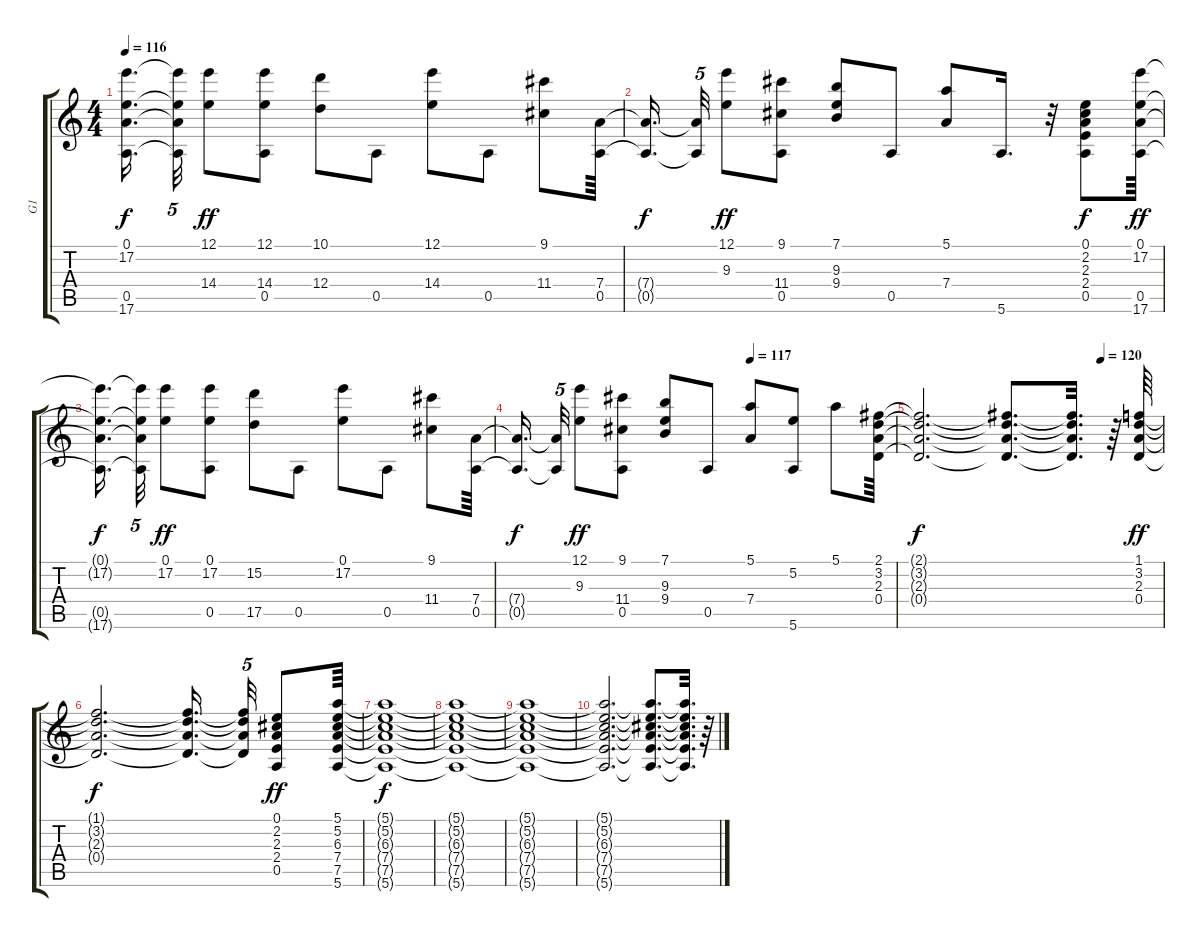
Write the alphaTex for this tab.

\track ("G1" "G1") {instrument acousticguitarsteel}
\staff {score tabs}
\tuning (E4 B3 G3 D3 A2 E2) {hide}
\ts (4 4)
\tempo 116
\clef g2
\ks c
(0.1{t} 17.2{t} 0.5{t} 17.6{t}).16{d dy f beam splitsecondary} (0.1{t} 17.2{t} 0.5{t} 17.6{t}).32{tu (5 4)} (12.1 14.4).8{dy ff} (12.1 14.4 0.5).8 (10.1 12.4).8 0.5.8 (12.1 14.4).8 0.5.8 (9.1 11.4).8 (7.4 0.5).64 |
(7.4{t} 0.5{t}).16{d dy f beam splitsecondary} (7.4{t} 0.5{t}).32{tu (5 4)} (12.1 9.3).8{dy ff} (9.1 11.4 0.5).8 (7.1 9.3 9.4).8 0.5.8 (5.1 7.4).8 5.6.16{d} r.32 (0.1 2.2 2.3 2.4 0.5).8{dy f} (0.1 17.2 0.5 17.6).64{dy ff} |
(0.1{t} 17.2{t} 0.5{t} 17.6{t}).16{d dy f beam splitsecondary} (0.1{t} 17.2{t} 0.5{t} 17.6{t}).32{tu (5 4)} (0.1 17.2).8{dy ff} (0.1 17.2 0.5).8 (15.2 17.5).8 0.5.8 (0.1 17.2).8 0.5.8 (9.1 11.4).8 (7.4 0.5).64 |
\tempo (117 0.61875)
(7.4{t} 0.5{t}).16{d dy f beam splitsecondary} (7.4{t} 0.5{t}).32{tu (5 4)} (12.1 9.3).8{dy ff} (9.1 11.4 0.5).8 (7.1 9.3 9.4).8 0.5.8 (5.1 7.4).8 (5.2 5.6).8 5.1.8 (2.1 3.2 2.3 0.4).64 |
\tempo (120 0.75)
(2.1{t} 3.2{t} 2.3{t} 0.4{t}).2{d dy f} (2.1{t} 3.2{t} 2.3{t} 0.4{t}).8{d} (2.1{t} 3.2{t} 2.3{t} 0.4{t}).32{d} r.64 (1.1 3.2 2.3 0.4).64{dy ff} |
(1.1{t} 3.2{t} 2.3{t} 0.4{t}).2{d dy f} (1.1{t} 3.2{t} 2.3{t} 0.4{t}).16{d beam splitsecondary} (1.1{t} 3.2{t} 2.3{t} 0.4{t}).32{tu (5 4)} (0.1 2.2 2.3 2.4 0.5).8{dy ff} (5.1 5.2 6.3 7.4 7.5 5.6).64 |
(5.1{t} 5.2{t} 6.3{t} 7.4{t} 7.5{t} 5.6{t}).1{dy f} |
(5.1{t} 5.2{t} 6.3{t} 7.4{t} 7.5{t} 5.6{t}).1 |
(5.1{t} 5.2{t} 6.3{t} 7.4{t} 7.5{t} 5.6{t}).1 |
(5.1{t} 5.2{t} 6.3{t} 7.4{t} 7.5{t} 5.6{t}).2{d} (5.1{t} 5.2{t} 6.3{t} 7.4{t} 7.5{t} 5.6{t}).8{d} (5.1{t} 5.2{t} 6.3{t} 7.4{t} 7.5{t} 5.6{t}).32{d} r.64
